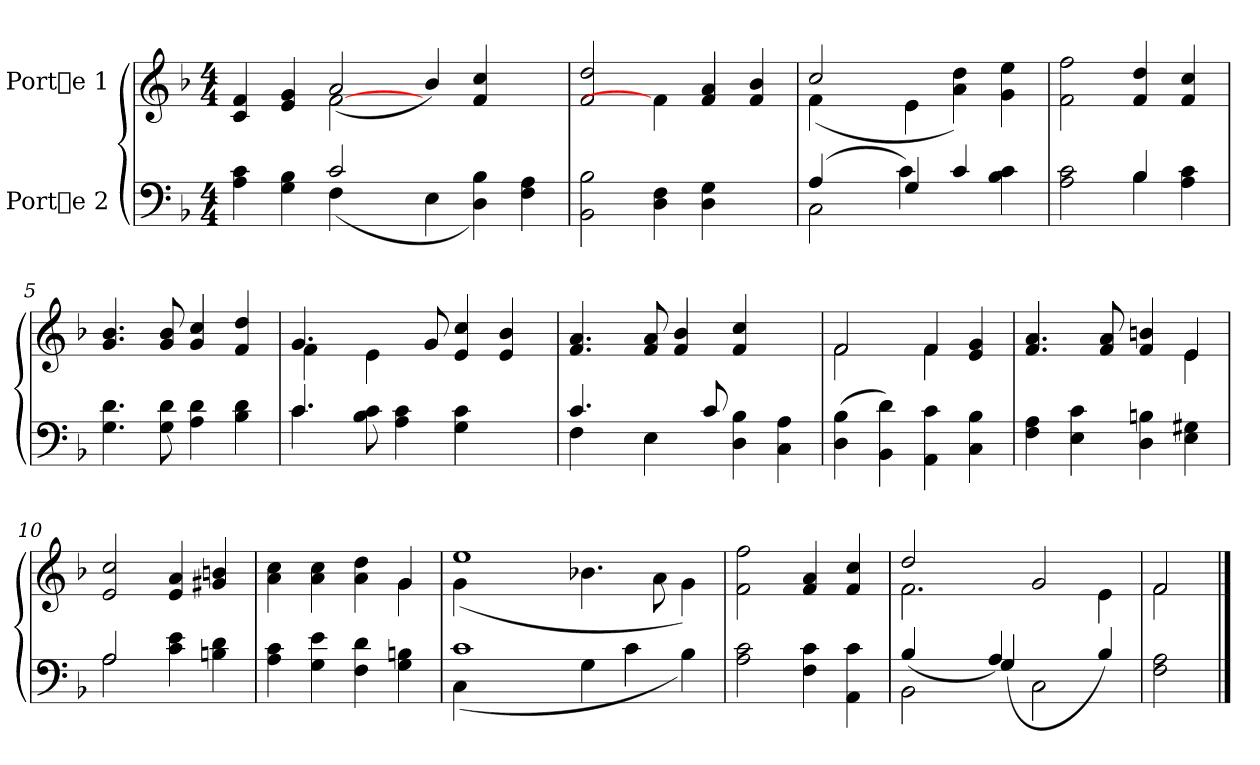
**kern	**kern
*part2	*part1
*staff2	*staff1
*I"Porte 2	*I"Porte 1
!!LO:PB:g=z
*stria5	*stria5
*clefF4	*clefG2
*k[b-]	*k[b-]
*F:	*F:
*M4/4	*M4/4
*MM115	*MM115
=1	=1
*^	*^
4c\ 4A\	2ryy	4f/ 4c/	2ryy
4B-\ 4G\	.	4g/ 4e/	.
2c/	(>4F\	[2f\	(>2a/
.	1ryy	.	.
4E\	.	4b-/)	4ryy
4B-\ 4D\)	.	4cc/ 4f/	2ryy
4A\ 4F\	.	4ryy	.
*v	*v	*	*
*	*v	*v
=2	=2
2B-\ 2BB-\	2dd/ 2f/
4F\ 4D\	4f\]
4G\ 4D\	4a/ 4f/
4ryy	4b-/ 4f/
=3	=3
*^	*^
2C\	(>4A/	2cc/	(>4f\
.	4ryy	.	1ryy
4G/	4c\)	4e\	.
4c/	2ryy	4dd\ 4a\)	.
4c\ 4B-\	.	4ee\ 4g\	.
*	*	*v	*v
!!LO:LB:g=z
=4	=4	=4
2c\ 2A\	2ryy	2ff\ 2f\
4B-/	4B-\	4dd/ 4f/
4c\ 4A\	4ryy	4cc/ 4f/
*v	*v	*
=5	=5
4.d\ 4.G\	4.b-/ 4.g/
8d\ 8G\	8b-/ 8g/
4d\ 4A\	4cc/ 4g/
4d\ 4B-\	4dd/ 4f/
=6	=6
*^	*^
4.c/	4.c\	4.g/	4f\
.	.	.	1ryy
8c\ 8B-\	4ryy	4e\	.
4c\ 4A\	.	.	.
.	2ryy	8g/	.
4c\ 4G\	.	4cc/ 4e/	.
4ryy	.	4b-/ 4e/	.
.	8ryy	.	.
*	*	*v	*v
=7	=7	=7
4.c/	4F\	4.a/ 4.f/
.	1ryy	.
4E\	.	8a/ 8f/
.	.	4b-/ 4f/
8c/	.	.
4B-\ 4D\	.	4cc/ 4f/
4A\ 4C\	.	4ryy
*v	*v	*
!!LO:LB:g=z
=8	=8
*	*^
(>4B-\ 4D\	2f/	2f\
4d\ 4BB-\)	.	.
4c\ 4AA\	4f/	4f\
4B-\ 4C\	4g/ 4e/	4ryy
=9	=9	=9
4A\ 4F\	4.a/ 4.f/	2.ryy
4c\ 4E\	.	.
.	8a/ 8f/	.
4Bn\ 4D\	4bn/ 4f/	.
4G#X\ 4E\	4e/	4e\
*	*v	*v
=10	=10
*^	*
2A/	2A\	2cc/ 2e/
4e\ 4c\	2ryy	4a/ 4e/
4d\ 4Bn\	.	4bn/ 4g#X/
*v	*v	*
=11	=11
*	*^
4c\ 4A\	4cc\ 4a\	2.ryy
4e\ 4G\	4cc\ 4a\	.
4d\ 4F\	4dd\ 4a\	.
4Bn\ 4G\	4g/	4g\
!!LO:LB:g=z	!!
=12	=12	=12
*^	*	*
1c	(>4C\	1ee	(>4g\
.	1.ryy	.	1.ryy
4G\	.	4.b-X\	.
4c\	.	.	.
.	.	8a\	.
4B-\)	.	4g\)	.
*v	*v	*	*
*	*v	*v
=13	=13
2c\ 2A\	2ff\ 2f\
4c\ 4F\	4a/ 4f/
4c\ 4AA\	4cc/ 4f/
=14	=14
*^	*^
2BB-\	(>4B-/	2.f\	2dd/
.	4ryy	.	.
4A/)	(>4G/	.	1ryy
2C\	2.ryy	2g/	.
4B-/)	.	4e\	.
*v	*v	*	*
=15	=15	=15
2A\ 2F\	2f/	2f\
*	*v	*v
==	==
*-	*-
